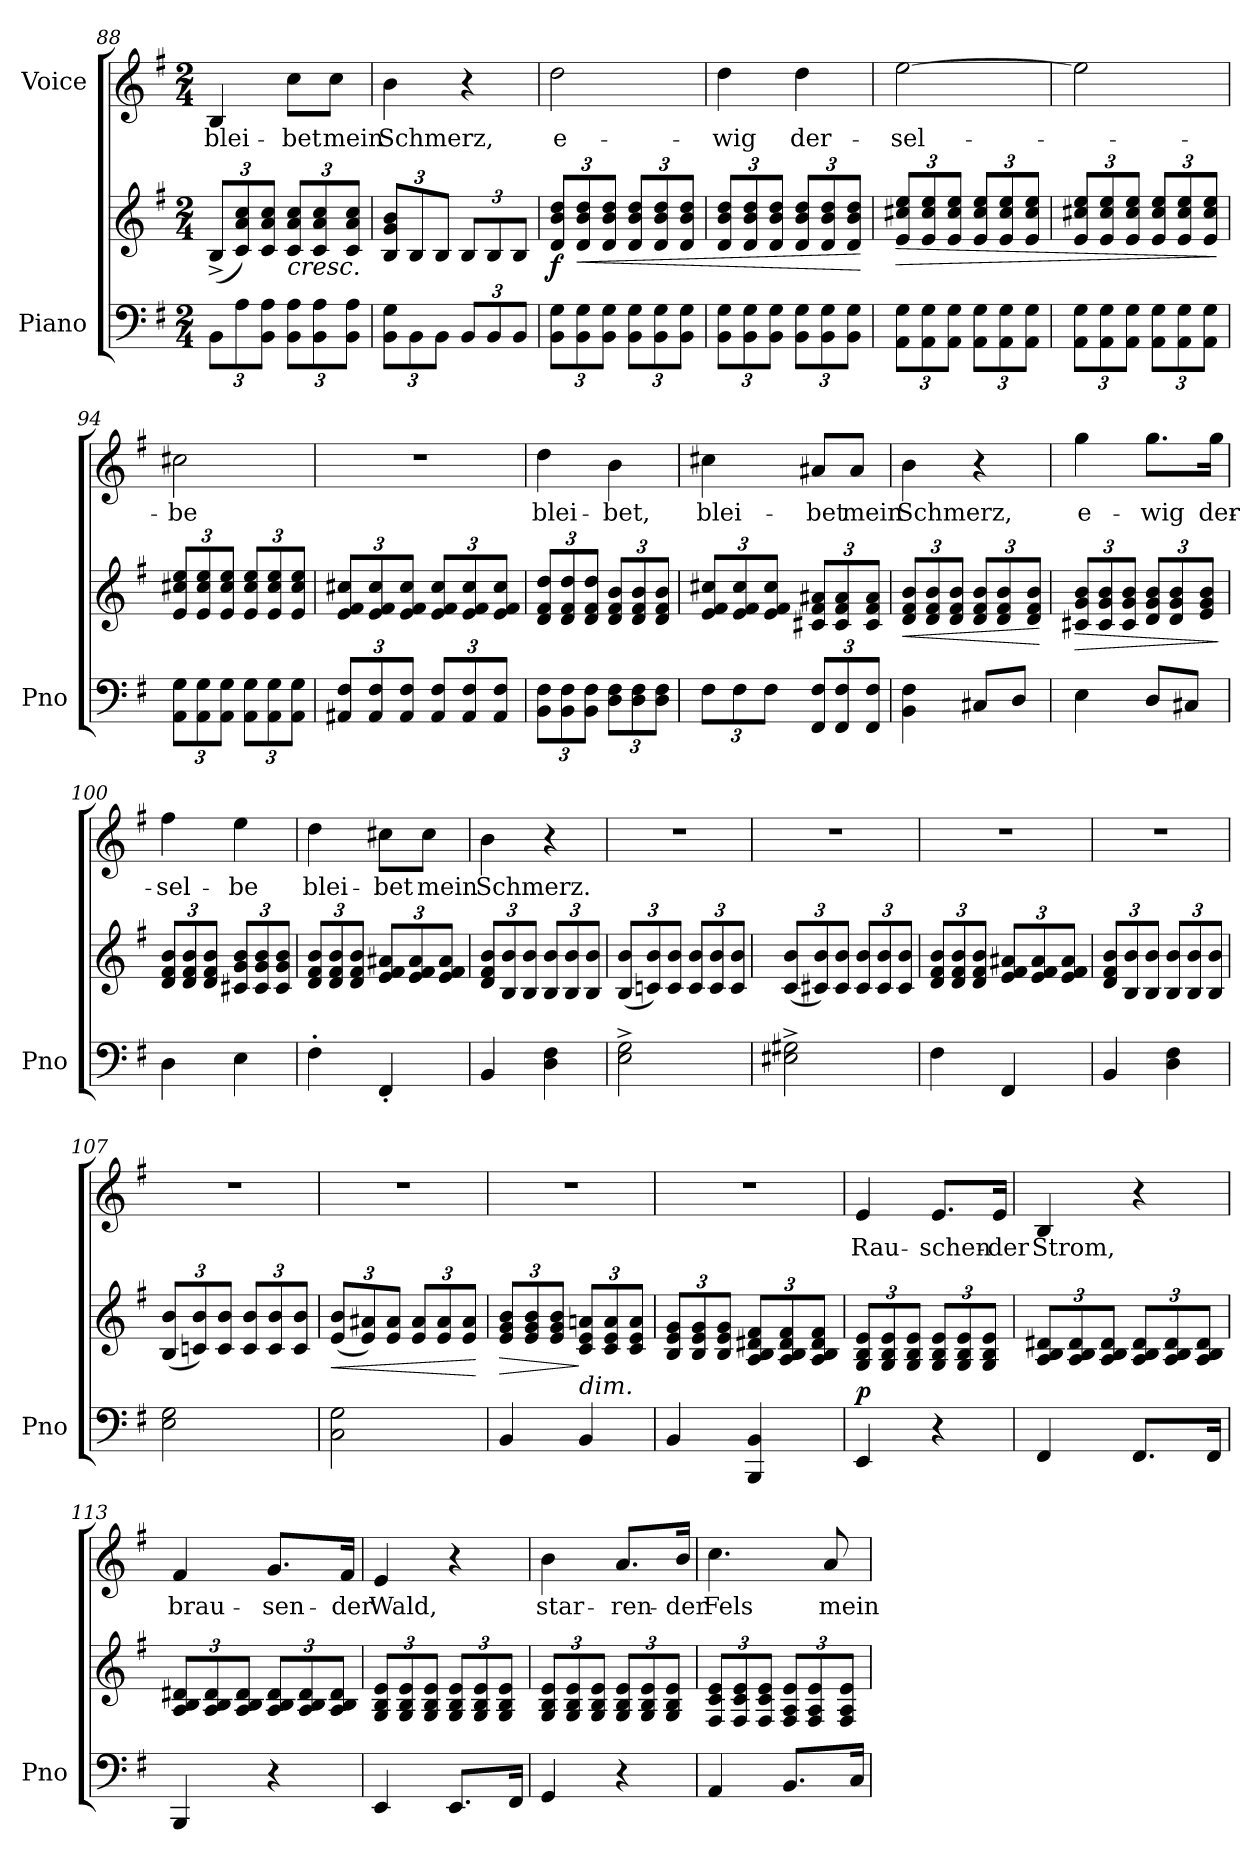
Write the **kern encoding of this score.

**kern	**kern	**dynam	**kern	**text
*part2	*part2	*part2	*part1	*part1
*staff3	*staff2	*staff2/3	*staff1	*staff1
*I"Piano	*	*	*I"Voice	*
*I'Pno	*	*	*	*
*clefF4	*clefG2	*	*clefG2	*
*k[f#]	*k[f#]	*	*k[f#]	*
*M2/4	*M2/4	*	*M2/4	*
*Xbrackettup	*Xbrackettup	*	*	*
=88	=88	=88	=88	=88
!	!	!	!	!LO:LY:b
12BB\L	(<12B^/L	.	4B/	blei-
12A\	12c/ 12a/ 12cc/)	.	.	.
12BB\ 12A\J	12c/ 12a/ 12cc/J	.	.	.
!	!LO:TX:b:i:t=cresc.	!	!	!
!	!	!	!	!LO:LY:b
12BB\ 12A\L	12c/ 12a/ 12cc/L	.	8cc\L	-bet
12BB\ 12A\	12c/ 12a/ 12cc/	.	.	.
!	!	!	!	!LO:LY:b
.	.	.	8cc\J	mein
12BB\ 12A\J	12c/ 12a/ 12cc/J	.	.	.
!!LO:LB:g=z
=89	=89	=89	=89	=89
!	!	!	!	!LO:LY:b
12BB\ 12G\L	12B/ 12g/ 12b/L	.	4b\	Schmerz,
12BB\	12B/	.	.	.
12BB\J	12B/J	.	.	.
12BB/L	12B/L	.	4r	.
12BB/	12B/	.	.	.
12BB/J	12B/J	.	.	.
=90	=90	=90	=90	=90
!	!	!LO:DY:b	!	!LO:LY:b
12BB\ 12G\L	12d/ 12b/ 12dd/L	f	2dd\	e-
!	!	!LO:HP:b	!	!
12BB\ 12G\	12d/ 12b/ 12dd/	<	.	.
12BB\ 12G\J	12d/ 12b/ 12dd/J	.	.	.
12BB\ 12G\L	12d/ 12b/ 12dd/L	.	.	.
12BB\ 12G\	12d/ 12b/ 12dd/	.	.	.
12BB\ 12G\J	12d/ 12b/ 12dd/J	.	.	.
=91	=91	=91	=91	=91
!	!	!	!	!LO:LY:b
12BB\ 12G\L	12d/ 12b/ 12dd/L	.	4dd\	-wig
12BB\ 12G\	12d/ 12b/ 12dd/	.	.	.
12BB\ 12G\J	12d/ 12b/ 12dd/J	.	.	.
!	!	!	!	!LO:LY:b
12BB\ 12G\L	12d/ 12b/ 12dd/L	.	4dd\	der-
12BB\ 12G\	12d/ 12b/ 12dd/	.	.	.
12BB\ 12G\J	12d/ 12b/ 12dd/J	.	.	.
.	.	[	.	.
=92	=92	=92	=92	=92
!	!	!LO:HP:b	!	!LO:LY:b
12AA\ 12G\L	12e/ 12cc#X/ 12ee/L	>	[2ee\	-sel-
12AA\ 12G\	12e/ 12cc#/ 12ee/	.	.	.
12AA\ 12G\J	12e/ 12cc#/ 12ee/J	.	.	.
12AA\ 12G\L	12e/ 12cc#/ 12ee/L	.	.	.
12AA\ 12G\	12e/ 12cc#/ 12ee/	.	.	.
12AA\ 12G\J	12e/ 12cc#/ 12ee/J	.	.	.
!!LO:LB:g=z
=93	=93	=93	=93	=93
12AA\ 12G\L	12e/ 12cc#X/ 12ee/L	.	2ee\]	.
12AA\ 12G\	12e/ 12cc#/ 12ee/	.	.	.
12AA\ 12G\J	12e/ 12cc#/ 12ee/J	.	.	.
12AA\ 12G\L	12e/ 12cc#/ 12ee/L	.	.	.
12AA\ 12G\	12e/ 12cc#/ 12ee/	.	.	.
12AA\ 12G\J	12e/ 12cc#/ 12ee/J	.	.	.
.	.	]	.	.
=94	=94	=94	=94	=94
!	!	!	!	!LO:LY:b
12AA\ 12G\L	12e/ 12cc#X/ 12ee/L	.	2cc#X\	-be
12AA\ 12G\	12e/ 12cc#/ 12ee/	.	.	.
12AA\ 12G\J	12e/ 12cc#/ 12ee/J	.	.	.
12AA\ 12G\L	12e/ 12cc#/ 12ee/L	.	.	.
12AA\ 12G\	12e/ 12cc#/ 12ee/	.	.	.
12AA\ 12G\J	12e/ 12cc#/ 12ee/J	.	.	.
=95	=95	=95	=95	=95
12AA#X/ 12F#/L	12e/ 12f#/ 12cc#X/L	.	2r	.
12AA#/ 12F#/	12e/ 12f#/ 12cc#/	.	.	.
12AA#/ 12F#/J	12e/ 12f#/ 12cc#/J	.	.	.
12AA#/ 12F#/L	12e/ 12f#/ 12cc#/L	.	.	.
12AA#/ 12F#/	12e/ 12f#/ 12cc#/	.	.	.
12AA#/ 12F#/J	12e/ 12f#/ 12cc#/J	.	.	.
=96	=96	=96	=96	=96
!	!	!	!	!LO:LY:b
12BB\ 12F#\L	12d/ 12f#/ 12dd/L	.	4dd\	blei-
12BB\ 12F#\	12d/ 12f#/ 12dd/	.	.	.
12BB\ 12F#\J	12d/ 12f#/ 12dd/J	.	.	.
!	!	!	!	!LO:LY:b
12D\ 12F#\L	12d/ 12f#/ 12b/L	.	4b\	-bet,
12D\ 12F#\	12d/ 12f#/ 12b/	.	.	.
12D\ 12F#\J	12d/ 12f#/ 12b/J	.	.	.
!!LO:PB:g=z
=97	=97	=97	=97	=97
!	!	!	!	!LO:LY:b
12F#\L	12e/ 12f#/ 12cc#X/L	.	4cc#X\	blei-
12F#\	12e/ 12f#/ 12cc#/	.	.	.
12F#\J	12e/ 12f#/ 12cc#/J	.	.	.
!	!	!	!	!LO:LY:b
12FF#/ 12F#/L	12c#X/ 12f#/ 12a#X/L	.	8a#X/L	-bet
12FF#/ 12F#/	12c#/ 12f#/ 12a#/	.	.	.
!	!	!	!	!LO:LY:b
.	.	.	8a#/J	mein
12FF#/ 12F#/J	12c#/ 12f#/ 12a#/J	.	.	.
=98	=98	=98	=98	=98
!	!	!LO:HP:b	!	!LO:LY:b
4BB\ 4F#\	12d/ 12f#/ 12b/L	<	4b\	Schmerz,
.	12d/ 12f#/ 12b/	.	.	.
.	12d/ 12f#/ 12b/J	.	.	.
8C#X/L	12d/ 12f#/ 12b/L	.	4r	.
.	12d/ 12f#/ 12b/	.	.	.
8D/J	.	.	.	.
.	12d/ 12f#/ 12b/J	.	.	.
.	.	[	.	.
=99	=99	=99	=99	=99
!	!	!LO:HP:b	!	!LO:LY:b
4E\	12c#X/ 12g/ 12b/L	>	4gg\	e-
.	12c#/ 12g/ 12b/	.	.	.
.	12c#/ 12g/ 12b/J	.	.	.
!	!	!	!	!LO:LY:b
8D/L	12d/ 12g/ 12b/L	.	8.gg\L	-wig
.	12d/ 12g/ 12b/	.	.	.
8C#X/J	.	.	.	.
.	12e/ 12g/ 12b/J	.	.	.
!	!	!	!	!LO:LY:b
.	.	.	16gg\Jk	der-
.	.	]	.	.
=100	=100	=100	=100	=100
!	!	!	!	!LO:LY:b
4D\	12d/ 12f#/ 12b/L	.	4ff#\	-sel-
.	12d/ 12f#/ 12b/	.	.	.
.	12d/ 12f#/ 12b/J	.	.	.
!	!	!	!	!LO:LY:b
4E\	12c#X/ 12g/ 12b/L	.	4ee\	-be
.	12c#/ 12g/ 12b/	.	.	.
.	12c#/ 12g/ 12b/J	.	.	.
!!LO:LB:g=z
=101	=101	=101	=101	=101
!	!	!	!	!LO:LY:b
4F#'\	12d/ 12f#/ 12b/L	.	4dd\	blei-
.	12d/ 12f#/ 12b/	.	.	.
.	12d/ 12f#/ 12b/J	.	.	.
!	!	!	!	!LO:LY:b
4FF#'/	12e/ 12f#/ 12a#X/L	.	8cc#X\L	-bet
.	12e/ 12f#/ 12a#/	.	.	.
!	!	!	!	!LO:LY:b
.	.	.	8cc#\J	mein
.	12e/ 12f#/ 12a#/J	.	.	.
=102	=102	=102	=102	=102
!	!	!	!	!LO:LY:b
4BB/	12d/ 12f#/ 12b/L	.	4b\	Schmerz.
.	12B/ 12b/	.	.	.
.	12B/ 12b/J	.	.	.
4D\ 4F#\	12B/ 12b/L	.	4r	.
.	12B/ 12b/	.	.	.
.	12B/ 12b/J	.	.	.
=103	=103	=103	=103	=103
2E\^ 2G\^	(<12B/ 12b/L	.	2r	.
.	12cn/ 12b/)	.	.	.
.	12c/ 12b/J	.	.	.
.	12c/ 12b/L	.	.	.
.	12c/ 12b/	.	.	.
.	12c/ 12b/J	.	.	.
=104	=104	=104	=104	=104
2E#X\^ 2G#X\^	(<12c/ 12b/L	.	2r	.
.	12c#X/ 12b/)	.	.	.
.	12c#/ 12b/J	.	.	.
.	12c#/ 12b/L	.	.	.
.	12c#/ 12b/	.	.	.
.	12c#/ 12b/J	.	.	.
!!LO:LB:g=z
=105	=105	=105	=105	=105
4F#\	12d/ 12f#/ 12b/L	.	2r	.
.	12d/ 12f#/ 12b/	.	.	.
.	12d/ 12f#/ 12b/J	.	.	.
4FF#/	12e/ 12f#/ 12a#X/L	.	.	.
.	12e/ 12f#/ 12a#/	.	.	.
.	12e/ 12f#/ 12a#/J	.	.	.
=106	=106	=106	=106	=106
4BB/	12d/ 12f#/ 12b/L	.	2r	.
.	12B/ 12b/	.	.	.
.	12B/ 12b/J	.	.	.
4D\ 4F#\	12B/ 12b/L	.	.	.
.	12B/ 12b/	.	.	.
.	12B/ 12b/J	.	.	.
=107	=107	=107	=107	=107
2E\ 2G\	(<12B/ 12b/L	.	2r	.
.	12cn/ 12b/)	.	.	.
.	12c/ 12b/J	.	.	.
.	12c/ 12b/L	.	.	.
.	12c/ 12b/	.	.	.
.	12c/ 12b/J	.	.	.
=108	=108	=108	=108	=108
!	!	!LO:HP:b	!	!
2C\ 2G\	(<12e/ 12b/L	<	2r	.
.	12e/ 12a#X/)	.	.	.
.	12e/ 12a#/J	.	.	.
.	12e/ 12a#/L	.	.	.
.	12e/ 12a#/	.	.	.
.	12e/ 12a#/J	.	.	.
.	.	[	.	.
!!LO:LB:g=z
=109	=109	=109	=109	=109
!	!	!LO:HP:b	!	!
4BB/	12e/ 12g/ 12b/L	>	2r	.
.	12e/ 12g/ 12b/	.	.	.
.	12e/ 12g/ 12b/J	.	.	.
!	!LO:TX:b:i:t=dim.	!	!	!
4BB/	12c/ 12e/ 12an/L	]	.	.
.	12c/ 12e/ 12a/	.	.	.
.	12c/ 12e/ 12a/J	.	.	.
=110	=110	=110	=110	=110
4BB/	12B/ 12e/ 12g/L	.	2r	.
.	12B/ 12e/ 12g/	.	.	.
.	12B/ 12e/ 12g/J	.	.	.
4BBB/ 4BB/	12A/ 12B/ 12d#X/ 12f#/L	.	.	.
.	12A/ 12B/ 12d#/ 12f#/	.	.	.
.	12A/ 12B/ 12d#/ 12f#/J	.	.	.
=111	=111	=111	=111	=111
!	!	!LO:DY:a=2	!	!LO:LY:b
4EE/	12G/ 12B/ 12e/L	p	4e/	Rau-
.	12G/ 12B/ 12e/	.	.	.
.	12G/ 12B/ 12e/J	.	.	.
!	!	!	!	!LO:LY:b
4r	12G/ 12B/ 12e/L	.	8.e/L	-schen-
.	12G/ 12B/ 12e/	.	.	.
.	12G/ 12B/ 12e/J	.	.	.
!	!	!	!	!LO:LY:b
.	.	.	16e/Jk	-der
=112	=112	=112	=112	=112
!	!	!	!	!LO:LY:b
4FF#/	12A/ 12B/ 12d#X/L	.	4B/	Strom,
.	12A/ 12B/ 12d#/	.	.	.
.	12A/ 12B/ 12d#/J	.	.	.
8.FF#/L	12A/ 12B/ 12d#/L	.	4r	.
.	12A/ 12B/ 12d#/	.	.	.
.	12A/ 12B/ 12d#/J	.	.	.
16FF#/Jk	.	.	.	.
!!LO:LB:g=z
=113	=113	=113	=113	=113
!	!	!	!	!LO:LY:b
4BBB/	12A/ 12B/ 12d#X/L	.	4f#/	brau-
.	12A/ 12B/ 12d#/	.	.	.
.	12A/ 12B/ 12d#/J	.	.	.
!	!	!	!	!LO:LY:b
4r	12A/ 12B/ 12d#/L	.	8.g/L	-sen-
.	12A/ 12B/ 12d#/	.	.	.
.	12A/ 12B/ 12d#/J	.	.	.
!	!	!	!	!LO:LY:b
.	.	.	16f#/Jk	-der
=114	=114	=114	=114	=114
!	!	!	!	!LO:LY:b
4EE/	12G/ 12B/ 12e/L	.	4e/	Wald,
.	12G/ 12B/ 12e/	.	.	.
.	12G/ 12B/ 12e/J	.	.	.
8.EE/L	12G/ 12B/ 12e/L	.	4r	.
.	12G/ 12B/ 12e/	.	.	.
.	12G/ 12B/ 12e/J	.	.	.
16FF#/Jk	.	.	.	.
=115	=115	=115	=115	=115
!	!	!	!	!LO:LY:b
4GG/	12G/ 12B/ 12e/L	.	4b\	star-
.	12G/ 12B/ 12e/	.	.	.
.	12G/ 12B/ 12e/J	.	.	.
!	!	!	!	!LO:LY:b
4r	12G/ 12B/ 12e/L	.	8.a/L	-ren-
.	12G/ 12B/ 12e/	.	.	.
.	12G/ 12B/ 12e/J	.	.	.
!	!	!	!	!LO:LY:b
.	.	.	16b/Jk	-der
=116	=116	=116	=116	=116
!	!	!	!	!LO:LY:b
4AA/	12F#/ 12c/ 12e/L	.	4.cc\	Fels
.	12F#/ 12c/ 12e/	.	.	.
.	12F#/ 12c/ 12e/J	.	.	.
8.BB/L	12F#/ 12A/ 12e/L	.	.	.
.	12F#/ 12A/ 12e/	.	.	.
!	!	!	!	!LO:LY:b
.	.	.	8a/	mein
.	12F#/ 12A/ 12e/J	.	.	.
16C/Jk	.	.	.	.
=	=	=	=	=
*-	*-	*-	*-	*-
